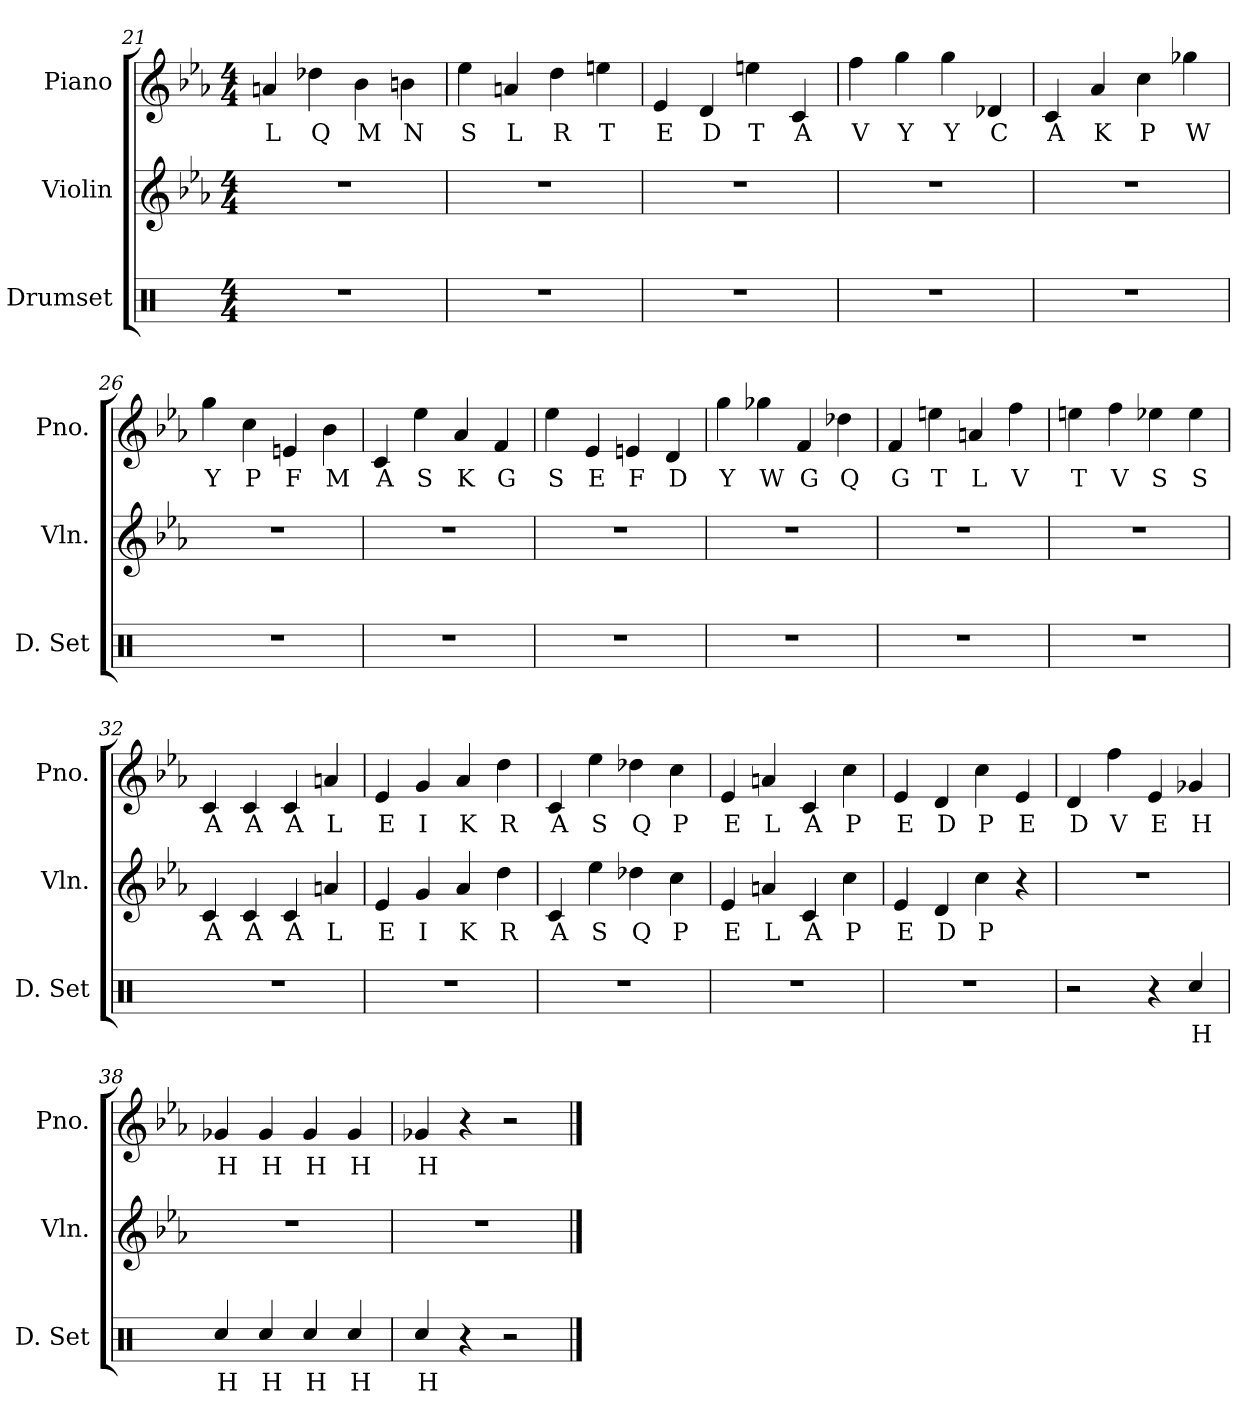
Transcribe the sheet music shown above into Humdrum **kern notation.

**kern	**text	**kern	**text	**kern	**text
*part3	*part3	*part2	*part2	*part1	*part1
*staff3	*staff3	*staff2	*staff2	*staff1	*staff1
*I"Drumset	*	*I"Violin	*	*I"Piano	*
*I'D. Set	*	*I'Vln.	*	*I'Pno.	*
!!LO:LB:g=z
*clefX	*	*clefG2	*	*clefG2	*
*k[]	*	*k[b-e-a-]	*	*k[b-e-a-]	*
*M4/4	*	*M4/4	*	*M4/4	*
=21	=21	=21	=21	=21	=21
!	!	!	!	!	!LO:LY:b
1r	.	1r	.	4an/	L
!	!	!	!	!	!LO:LY:b
.	.	.	.	4dd-X\	Q
!	!	!	!	!	!LO:LY:b
.	.	.	.	4b-\	M
!	!	!	!	!	!LO:LY:b
.	.	.	.	4bn\	N
=22	=22	=22	=22	=22	=22
!	!	!	!	!	!LO:LY:b
1r	.	1r	.	4ee-\	S
!	!	!	!	!	!LO:LY:b
.	.	.	.	4an/	L
!	!	!	!	!	!LO:LY:b
.	.	.	.	4dd\	R
!	!	!	!	!	!LO:LY:b
.	.	.	.	4een\	T
=23	=23	=23	=23	=23	=23
!	!	!	!	!	!LO:LY:b
1r	.	1r	.	4e-/	E
!	!	!	!	!	!LO:LY:b
.	.	.	.	4d/	D
!	!	!	!	!	!LO:LY:b
.	.	.	.	4een\	T
!	!	!	!	!	!LO:LY:b
.	.	.	.	4c/	A
=24	=24	=24	=24	=24	=24
!	!	!	!	!	!LO:LY:b
1r	.	1r	.	4ff\	V
!	!	!	!	!	!LO:LY:b
.	.	.	.	4gg\	Y
!	!	!	!	!	!LO:LY:b
.	.	.	.	4gg\	Y
!	!	!	!	!	!LO:LY:b
.	.	.	.	4d-X/	C
=25	=25	=25	=25	=25	=25
!	!	!	!	!	!LO:LY:b
1r	.	1r	.	4c/	A
!	!	!	!	!	!LO:LY:b
.	.	.	.	4a-/	K
!	!	!	!	!	!LO:LY:b
.	.	.	.	4cc\	P
!	!	!	!	!	!LO:LY:b
.	.	.	.	4gg-X\	W
=26	=26	=26	=26	=26	=26
!	!	!	!	!	!LO:LY:b
1r	.	1r	.	4gg\	Y
!	!	!	!	!	!LO:LY:b
.	.	.	.	4cc\	P
!	!	!	!	!	!LO:LY:b
.	.	.	.	4en/	F
!	!	!	!	!	!LO:LY:b
.	.	.	.	4b-\	M
=27	=27	=27	=27	=27	=27
!	!	!	!	!	!LO:LY:b
1r	.	1r	.	4c/	A
!	!	!	!	!	!LO:LY:b
.	.	.	.	4ee-\	S
!	!	!	!	!	!LO:LY:b
.	.	.	.	4a-/	K
!	!	!	!	!	!LO:LY:b
.	.	.	.	4f/	G
!!LO:PB:g=z
=28	=28	=28	=28	=28	=28
!	!	!	!	!	!LO:LY:b
1r	.	1r	.	4ee-\	S
!	!	!	!	!	!LO:LY:b
.	.	.	.	4e-/	E
!	!	!	!	!	!LO:LY:b
.	.	.	.	4en/	F
!	!	!	!	!	!LO:LY:b
.	.	.	.	4d/	D
=29	=29	=29	=29	=29	=29
!	!	!	!	!	!LO:LY:b
1r	.	1r	.	4gg\	Y
!	!	!	!	!	!LO:LY:b
.	.	.	.	4gg-X\	W
!	!	!	!	!	!LO:LY:b
.	.	.	.	4f/	G
!	!	!	!	!	!LO:LY:b
.	.	.	.	4dd-X\	Q
=30	=30	=30	=30	=30	=30
!	!	!	!	!	!LO:LY:b
1r	.	1r	.	4f/	G
!	!	!	!	!	!LO:LY:b
.	.	.	.	4een\	T
!	!	!	!	!	!LO:LY:b
.	.	.	.	4an/	L
!	!	!	!	!	!LO:LY:b
.	.	.	.	4ff\	V
=31	=31	=31	=31	=31	=31
!	!	!	!	!	!LO:LY:b
1r	.	1r	.	4een\	T
!	!	!	!	!	!LO:LY:b
.	.	.	.	4ff\	V
!	!	!	!	!	!LO:LY:b
.	.	.	.	4ee-X\	S
!	!	!	!	!	!LO:LY:b
.	.	.	.	4ee-\	S
=32	=32	=32	=32	=32	=32
!	!	!	!LO:LY:b	!	!LO:LY:b
1r	.	4c/	A	4c/	A
!	!	!	!LO:LY:b	!	!LO:LY:b
.	.	4c/	A	4c/	A
!	!	!	!LO:LY:b	!	!LO:LY:b
.	.	4c/	A	4c/	A
!	!	!	!LO:LY:b	!	!LO:LY:b
.	.	4an/	L	4an/	L
=33	=33	=33	=33	=33	=33
!	!	!	!LO:LY:b	!	!LO:LY:b
1r	.	4e-/	E	4e-/	E
!	!	!	!LO:LY:b	!	!LO:LY:b
.	.	4g/	I	4g/	I
!	!	!	!LO:LY:b	!	!LO:LY:b
.	.	4a-/	K	4a-/	K
!	!	!	!LO:LY:b	!	!LO:LY:b
.	.	4dd\	R	4dd\	R
=34	=34	=34	=34	=34	=34
!	!	!	!LO:LY:b	!	!LO:LY:b
1r	.	4c/	A	4c/	A
!	!	!	!LO:LY:b	!	!LO:LY:b
.	.	4ee-\	S	4ee-\	S
!	!	!	!LO:LY:b	!	!LO:LY:b
.	.	4dd-X\	Q	4dd-X\	Q
!	!	!	!LO:LY:b	!	!LO:LY:b
.	.	4cc\	P	4cc\	P
!!LO:LB:g=z
=35	=35	=35	=35	=35	=35
!	!	!	!LO:LY:b	!	!LO:LY:b
1r	.	4e-/	E	4e-/	E
!	!	!	!LO:LY:b	!	!LO:LY:b
.	.	4an/	L	4an/	L
!	!	!	!LO:LY:b	!	!LO:LY:b
.	.	4c/	A	4c/	A
!	!	!	!LO:LY:b	!	!LO:LY:b
.	.	4cc\	P	4cc\	P
=36	=36	=36	=36	=36	=36
!	!	!	!LO:LY:b	!	!LO:LY:b
1r	.	4e-/	E	4e-/	E
!	!	!	!LO:LY:b	!	!LO:LY:b
.	.	4d/	D	4d/	D
!	!	!	!LO:LY:b	!	!LO:LY:b
.	.	4cc\	P	4cc\	P
!	!	!	!	!	!LO:LY:b
.	.	4r	.	4e-/	E
=37	=37	=37	=37	=37	=37
!	!	!	!	!	!LO:LY:b
2r	.	1r	.	4d/	D
!	!	!	!	!	!LO:LY:b
.	.	.	.	4ff\	V
!	!	!	!	!	!LO:LY:b
4r	.	.	.	4e-/	E
!	!LO:LY:b	!	!	!	!LO:LY:b
4Rcc/	H	.	.	4g-X/	H
=38	=38	=38	=38	=38	=38
!	!LO:LY:b	!	!	!	!LO:LY:b
4Rcc/	H	1r	.	4g-X/	H
!	!LO:LY:b	!	!	!	!LO:LY:b
4Rcc/	H	.	.	4g-/	H
!	!LO:LY:b	!	!	!	!LO:LY:b
4Rcc/	H	.	.	4g-/	H
!	!LO:LY:b	!	!	!	!LO:LY:b
4Rcc/	H	.	.	4g-/	H
=39	=39	=39	=39	=39	=39
!	!LO:LY:b	!	!	!	!LO:LY:b
4Rcc/	H	1r	.	4g-X/	H
4r	.	.	.	4r	.
2r	.	.	.	2r	.
==	==	==	==	==	==
*-	*-	*-	*-	*-	*-
